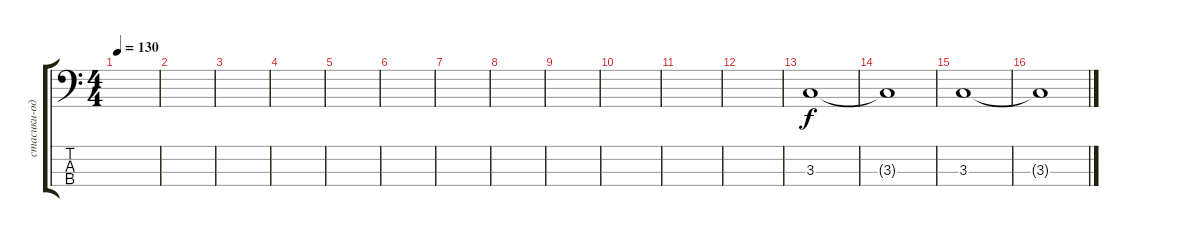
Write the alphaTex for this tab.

\track ("стасики-однонотят" "стасики-од") {instrument acousticbass}
\staff {score tabs}
\tuning (G2 D2 A1 E1) {hide}
\ts (4 4)
\tempo 130
\clef f4
\ks c
|
|
|
|
|
|
|
|
|
|
|
|
3.3.1 |
3.3{t}.1 |
3.3.1 |
3.3{t}.1
